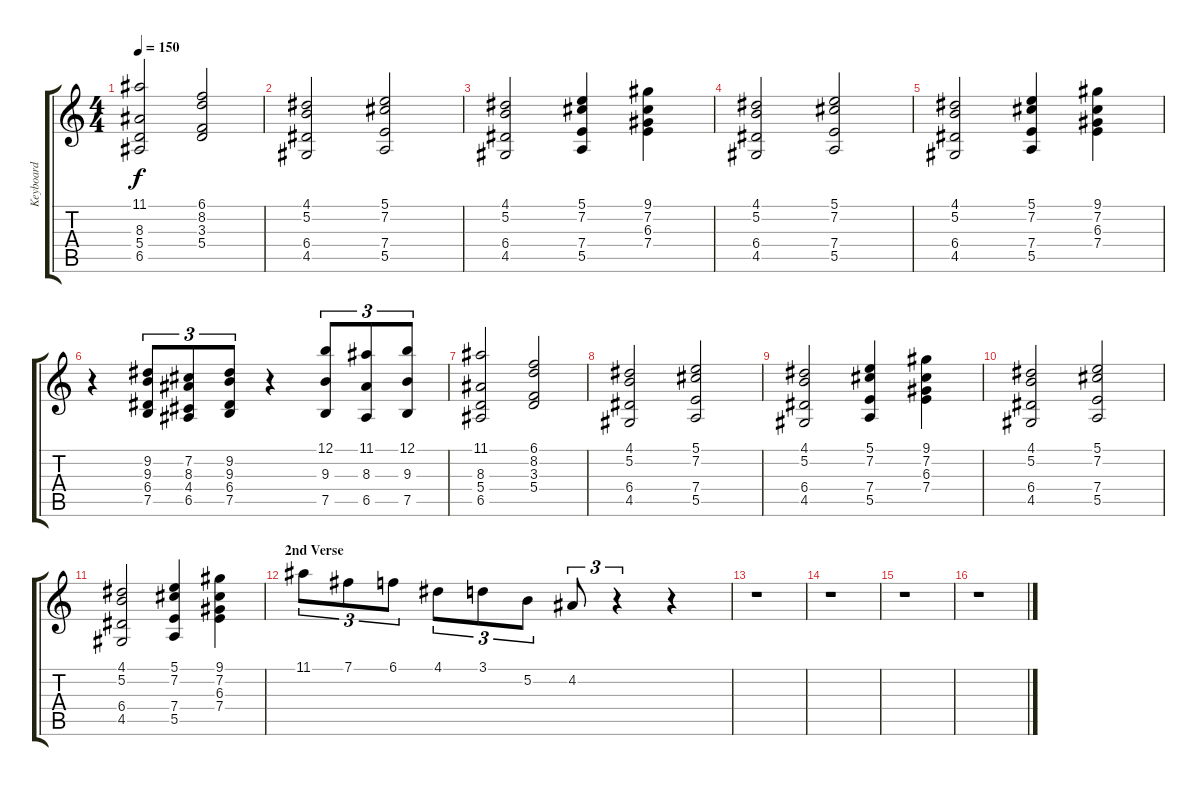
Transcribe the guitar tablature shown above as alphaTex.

\track ("Keyboard" "Keyboard") {instrument stringensemble1}
\staff {score tabs}
\tuning (B4 Gb4 D4 A3 E3 B2) {hide}
\ts (4 4)
\tempo 150
\clef g2
\ks c
(11.1 8.3 5.4 6.5).2{dy f} (6.1 8.2 3.3 5.4).2 |
(4.1 5.2 6.4 4.5).2 (5.1 7.2 7.4 5.5).2 |
(4.1 5.2 6.4 4.5).2 (5.1 7.2 7.4 5.5).4 (9.1 7.2 6.3 7.4).4 |
(4.1 5.2 6.4 4.5).2 (5.1 7.2 7.4 5.5).2 |
(4.1 5.2 6.4 4.5).2 (5.1 7.2 7.4 5.5).4 (9.1 7.2 6.3 7.4).4 |
r.4 (9.2 9.3 6.4 7.5).8{tu (3 2)} (7.2 8.3 4.4 6.5).8{tu (3 2)} (9.2 9.3 6.4 7.5).8{tu (3 2)} r.4 (12.1 9.3 7.5).8{tu (3 2)} (11.1 8.3 6.5).8{tu (3 2)} (12.1 9.3 7.5).8{tu (3 2)} |
(11.1 8.3 5.4 6.5).2 (6.1 8.2 3.3 5.4).2 |
(4.1 5.2 6.4 4.5).2 (5.1 7.2 7.4 5.5).2 |
(4.1 5.2 6.4 4.5).2 (5.1 7.2 7.4 5.5).4 (9.1 7.2 6.3 7.4).4 |
(4.1 5.2 6.4 4.5).2 (5.1 7.2 7.4 5.5).2 |
(4.1 5.2 6.4 4.5).2 (5.1 7.2 7.4 5.5).4 (9.1 7.2 6.3 7.4).4 |
\section ("" "2nd Verse")
11.1.8{tu (3 2) volume 13 balance 11 instrument stringensemble1} 7.1.8{tu (3 2)} 6.1.8{tu (3 2)} 4.1.8{tu (3 2)} 3.1.8{tu (3 2)} 5.2.8{tu (3 2)} 4.2.8{tu (3 2)} r.4{tu (3 2)} r.4 |
r.1 |
r.1 |
r.1 |
r.1
